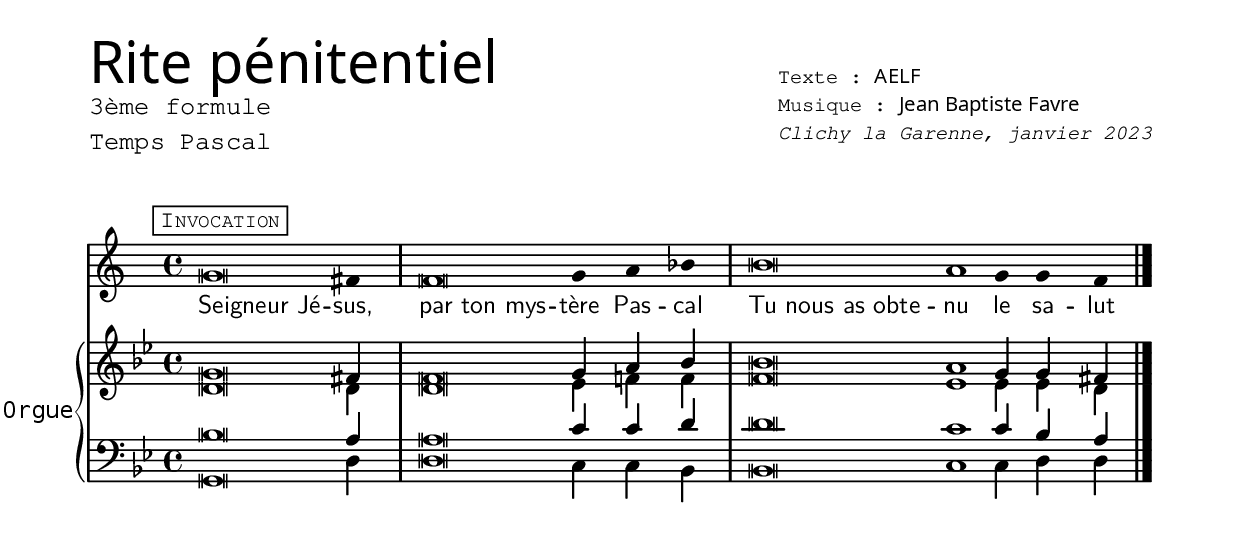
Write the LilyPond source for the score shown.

\version "2.22.2"
\language "english"
\include "gregorian.ly"
\include "libs/commonFunctions.ily"

tempoVerseRallentando = {
  \set Score.tempoHideNote = ##t
  \tempo 4=60
}
tempoVerseAcelerando = {
  \set Score.tempoHideNote = ##t
  \tempo 2=120
}

scoreHeader = \header {
  title = "Rite pénitentiel"
  subtitle = \markup { \column{"3ème formule" "Temps Pascal"}}
  composer = "Jean Baptiste Favre"
  poet = "AELF"
  date = "Clichy la Garenne, janvier 2023"
}

global = {
  \key g \minor
}

%%%%%%%%%%%%%%%%%%%%%%%%%%%%%%
%%%%%%%%%% Antiphon %%%%%%%%%%
%%%%%%%%%%%%%%%%%%%%%%%%%%%%%%

antiphonRythm = {
  \autoBeamOff \cadenzaOn
  s\breve s4 s\breve s4 s s
  d\breve s1 s4 s s \bar "|." \break
}
antiphonMusicSoprano = \relative c'' {
  \markCustom "Invocation"
  g\breve fs4 \bar"|" fs\breve g4 a bf \bar"|"
  bf\breve a1 g4 g fs
  }

antiphonMusicAlto = \relative c' {
  d\breve d4 d\breve ef4 f4 f4
  f\breve ef1 ef4 ef4 d4
  }

antiphonMusicTenor = \relative c' {
  bf\breve a4 a\breve c4 c4 d4
  d\breve c1 c4 bf a
  }

antiphonMusicBass = \relative c {
  g\breve d'4 d\breve c4 c bf
  bf\breve c1 c4 d d
  }

antiphonLyrics = \lyricmode {
  \once \override LyricText.self-alignment-X = #-1
  "Seigneur Jé" -- sus,
  \once \override LyricText.self-alignment-X = #-1
  "par ton mys" -- tère Pas -- cal
  \once \override LyricText.self-alignment-X = #-1
  "Tu nous as obte" -- nu le sa -- lut
  }

%%%%%%%%%%%%%%%%%%%%%%%%%%%%%%%%%%%%%%%%%%%%%%%%%%%%%%%%%%%%%%%%%%%%%
%%%%%%%%%%%%%%%%%%%          Draw score          %%%%%%%%%%%%%%%%%%%%
%%%%%%%%%%%%%%%%%%%%%%%%%%%%%%%%%%%%%%%%%%%%%%%%%%%%%%%%%%%%%%%%%%%%%
% Load Piano settings & layout
partition = {
  <<
    \new Staff <<
      \new Dynamics {
        \antiphonRythm
      }
      \new Voice = "soprano" {
        \override Stem.length = #0
        \clef "treble"
        \antiphonMusicSoprano
      }
      \new Lyrics {
        \lyricsto "soprano" \antiphonLyrics
      }
    >>
    \new PianoStaff
    <<
      \set PianoStaff.instrumentName = #"Orgue"
      \new Staff <<
        \set Staff.printPartCombineTexts = ##f
        \once \override Staff.VerticalAxisGroup.remove-first = ##t
        \clef treble
        \new Voice = "soprani" {\global \voiceOne \antiphonMusicSoprano }
        \new Voice = "alti" {\global \voiceTwo \antiphonMusicAlto }
      >>
      \new Staff <<
        \set Staff.printPartCombineTexts = ##f
        \once \override Staff.VerticalAxisGroup.remove-first = ##t
        \clef bass
        \new Voice = "tenors" {\global \voiceThree \antiphonMusicTenor }
        \new Voice = "bass" {\global \voiceFour \antiphonMusicBass }
      >>
    >>
  >>
}
%%%%%%%%%%%%% PARTITION VISUELLE %%%%%%%%%%%%%
% PDF output
\paper {
  top-margin = 1.5\cm
  bottom-margin = 1.5\cm
  left-margin = 1.5\cm
  right-margin = 1.5\cm
  markup-system-spacing = #'((basic-distance . 10)
     (minimum-distance . 10)
     (padding . 5)
     (stretchability . 5))
 system-system-spacing = #'((basic-distance . 5)
     (minimum-distance . 5)
     (padding . 1)
     (stretchability . 5))
  #(define fonts
    (set-global-fonts
     #:music "emmentaler"
     #:brace "emmentaler"
     #:roman "Latin Modern Roman"
     #:sans "Cantarell"
    ))
  #(include-special-characters)
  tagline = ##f
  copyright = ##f
  scoreTitleMarkup = \markup \columns {
    \fill-line {
      \column {
        \line {
          \left-column {
            \fontsize #8 \sans \fromproperty #'header:title
            \fontsize #1 \typewriter \fromproperty #'header:subtitle
          }
        }
      }
      \column {
        \line {
          \fontsize #-1
          \left-column {
            \line { \concat { \typewriter "Texte&nbsp;: " \sans \fromproperty #'header:poet \bold " " } }
            \line { \concat { \typewriter "Musique&nbsp;: " \sans \fromproperty #'header:composer \bold " " } }
            \typewriter \italic \fromproperty #'header:date
          }
        }
      }
    }
  }
}

\score {
  \partition
  \layout {
      ragged-last = ##f
      \context {
          \Staff
          \RemoveEmptyStaves
          \override NoteHead #'style = #'altdefault
          \override InstrumentName #'font-name = #"Monospace Regular"
      }
      \context {
          \PianoStaff
          \RemoveEmptyStaves
          \override NoteHead #'style = #'altdefault
          \override InstrumentName #'font-name = #"Monospace Regular"
      }
      \context {
          \ChoirStaff
          \RemoveEmptyStaves
          \override NoteHead #'style = #'altdefault
          \override InstrumentName #'font-name = #"Monospace Regular"
      }
      \override LyricText #'font-name = #"Latin Modern Sans"
      \override Score.RehearsalMark.font-family = #'typewriter
  }
  \scoreHeader
}